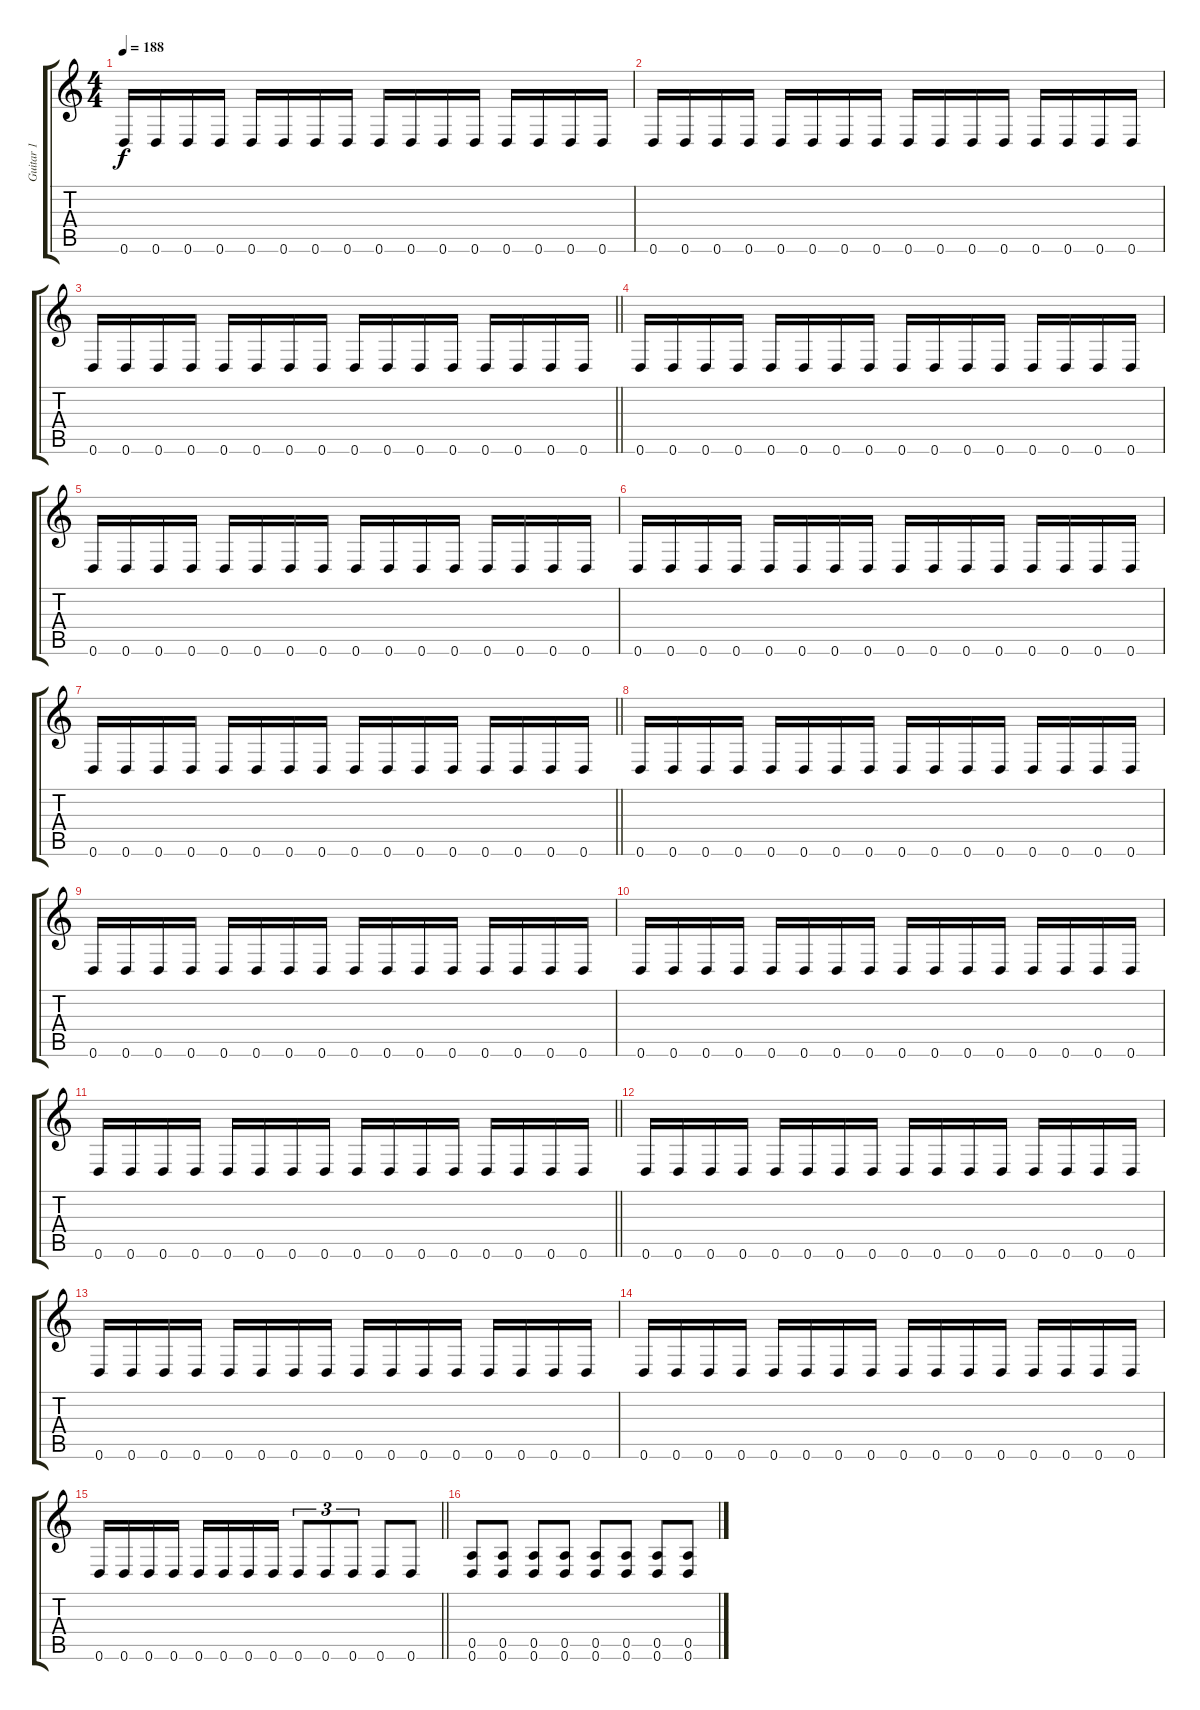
\track ("Guitar 1" "Guitar 1") {instrument distortionguitar}
\staff {score tabs}
\tuning (E4 B3 G3 D3 A2 D2) {hide}
\ts (4 4)
\tempo 188
\clef g2
\ks c
0.6.16{dy f} 0.6.16 0.6.16 0.6.16 0.6.16 0.6.16 0.6.16 0.6.16 0.6.16 0.6.16 0.6.16 0.6.16 0.6.16 0.6.16 0.6.16 0.6.16 |
0.6.16 0.6.16 0.6.16 0.6.16 0.6.16 0.6.16 0.6.16 0.6.16 0.6.16 0.6.16 0.6.16 0.6.16 0.6.16 0.6.16 0.6.16 0.6.16 |
\barLineRight lightlight
0.6.16 0.6.16 0.6.16 0.6.16 0.6.16 0.6.16 0.6.16 0.6.16 0.6.16 0.6.16 0.6.16 0.6.16 0.6.16 0.6.16 0.6.16 0.6.16 |
0.6.16 0.6.16 0.6.16 0.6.16 0.6.16 0.6.16 0.6.16 0.6.16 0.6.16 0.6.16 0.6.16 0.6.16 0.6.16 0.6.16 0.6.16 0.6.16 |
0.6.16 0.6.16 0.6.16 0.6.16 0.6.16 0.6.16 0.6.16 0.6.16 0.6.16 0.6.16 0.6.16 0.6.16 0.6.16 0.6.16 0.6.16 0.6.16 |
0.6.16 0.6.16 0.6.16 0.6.16 0.6.16 0.6.16 0.6.16 0.6.16 0.6.16 0.6.16 0.6.16 0.6.16 0.6.16 0.6.16 0.6.16 0.6.16 |
\barLineRight lightlight
0.6.16 0.6.16 0.6.16 0.6.16 0.6.16 0.6.16 0.6.16 0.6.16 0.6.16 0.6.16 0.6.16 0.6.16 0.6.16 0.6.16 0.6.16 0.6.16 |
0.6.16 0.6.16 0.6.16 0.6.16 0.6.16 0.6.16 0.6.16 0.6.16 0.6.16 0.6.16 0.6.16 0.6.16 0.6.16 0.6.16 0.6.16 0.6.16 |
0.6.16 0.6.16 0.6.16 0.6.16 0.6.16 0.6.16 0.6.16 0.6.16 0.6.16 0.6.16 0.6.16 0.6.16 0.6.16 0.6.16 0.6.16 0.6.16 |
0.6.16 0.6.16 0.6.16 0.6.16 0.6.16 0.6.16 0.6.16 0.6.16 0.6.16 0.6.16 0.6.16 0.6.16 0.6.16 0.6.16 0.6.16 0.6.16 |
\barLineRight lightlight
0.6.16 0.6.16 0.6.16 0.6.16 0.6.16 0.6.16 0.6.16 0.6.16 0.6.16 0.6.16 0.6.16 0.6.16 0.6.16 0.6.16 0.6.16 0.6.16 |
0.6.16 0.6.16 0.6.16 0.6.16 0.6.16 0.6.16 0.6.16 0.6.16 0.6.16 0.6.16 0.6.16 0.6.16 0.6.16 0.6.16 0.6.16 0.6.16 |
0.6.16 0.6.16 0.6.16 0.6.16 0.6.16 0.6.16 0.6.16 0.6.16 0.6.16 0.6.16 0.6.16 0.6.16 0.6.16 0.6.16 0.6.16 0.6.16 |
0.6.16 0.6.16 0.6.16 0.6.16 0.6.16 0.6.16 0.6.16 0.6.16 0.6.16 0.6.16 0.6.16 0.6.16 0.6.16 0.6.16 0.6.16 0.6.16 |
\barLineRight lightlight
0.6.16 0.6.16 0.6.16 0.6.16 0.6.16 0.6.16 0.6.16 0.6.16 0.6.8{tu (3 2)} 0.6.8{tu (3 2)} 0.6.8{tu (3 2)} 0.6.8 0.6.8 |
(0.5 0.6).8 (0.5 0.6).8 (0.5 0.6).8 (0.5 0.6).8 (0.5 0.6).8 (0.5 0.6).8 (0.5 0.6).8 (0.5 0.6).8
